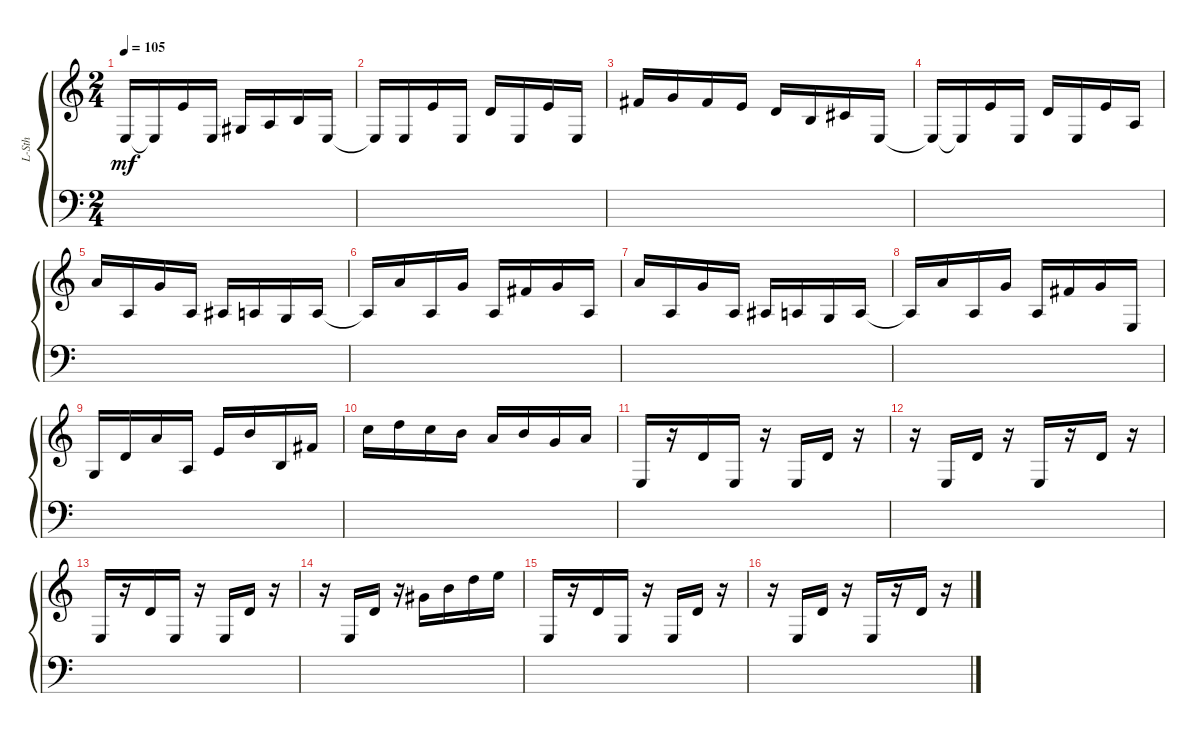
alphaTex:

\defaultSystemsLayout 4
\bracketExtendMode groupsimilarinstruments
\otherSystemsTrackNameOrientation horizontal
\track ("Mr. Hammer" "L-Sth") {instrument lead7fifths}
\staff {score}
\tuning (E4 B3 G3 D3 A2 E2)
\ts (2 4)
\tempo 105
\clef g2
\ks c
2.4{t}.16{dy mf} 2.4{t}.16 0.1.16 2.4.16 1.3{acc #}.16 2.3.16 4.3.16 2.4.16 |
2.4{t}.16 2.4.16 0.1.16 2.4.16 3.2.16 2.4.16 0.1.16 2.4.16 |
2.1{acc #}.16 3.1.16 2.1{acc #}.16 5.2.16 3.2.16 4.3.16 2.2{acc #}.16 2.4.16 |
2.4{t}.16 2.4{t}.16 0.1.16 2.4.16 3.2.16 2.4.16 0.1.16 2.3.16 |
5.1.16 2.3.16 3.1.16 2.3.16 3.3{acc #}.16 2.3.16 0.3.16 2.3.16 |
2.3{t}.16 5.1.16 2.3.16 3.1.16 2.3.16 2.1{acc #}.16 3.1.16 2.3.16 |
5.1.16 2.3.16 3.1.16 2.3.16 3.3{acc #}.16 2.3.16 0.3.16 2.3.16 |
2.3{t}.16 5.1.16 2.3.16 3.1.16 2.3.16 2.1{acc #}.16 3.1.16 2.4.16 |
5.4.16 3.2.16 5.1.16 7.4.16 5.2.16 7.1.16 9.4.16 7.2{acc #}.16 |
8.1.16 10.1.16 8.1.16 7.1.16 5.1.16 7.1.16 8.2.16 5.1.16 |
2.4.16 r.16 3.2.16 2.4.16 r.16 2.4.16 3.2.16 r.16 |
r.16 2.4.16 3.2.16 r.16 2.4.16 r.16 3.2.16 r.16 |
2.4.16 r.16 3.2.16 2.4.16 r.16 2.4.16 3.2.16 r.16 |
r.16 2.4.16 3.2.16 r.16 4.1{acc #}.16 7.1.16 10.1.16 12.1.16 |
12.6.16 r.16 3.2.16 2.4.16 r.16 2.4.16 3.2.16 r.16 |
r.16 2.4.16 3.2.16 r.16 2.4.16 r.16 3.2.16 r.16
\staff {score}
\tuning (E4 B3 G3 D3 A2 E2)
\clef f4
\ottava regular
\simile none
\ks c
|
|
|
|
|
|
|
|
|
|
|
|
|
|
|
